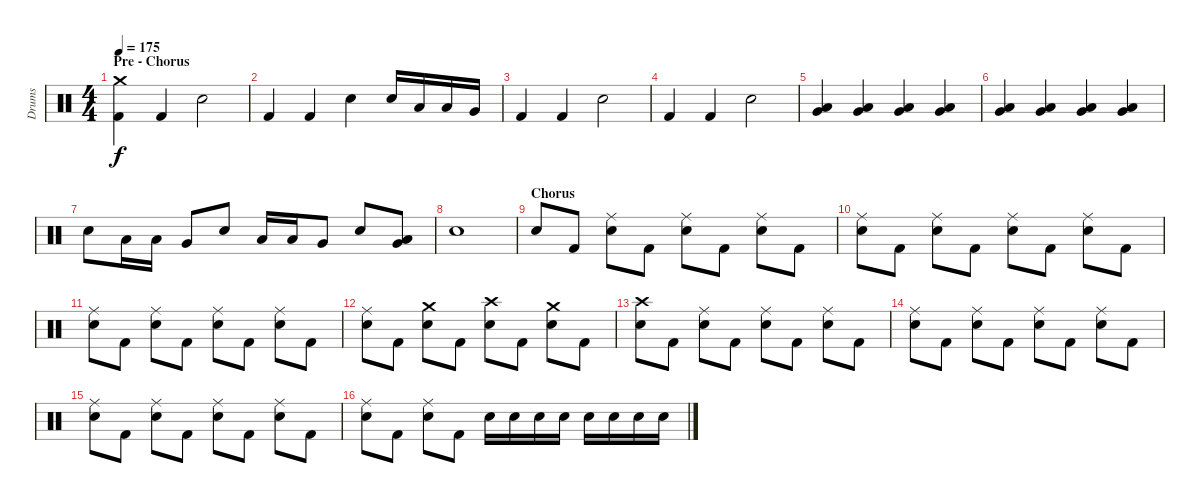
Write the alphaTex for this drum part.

\track ("Drums" "Drums") {instrument percussion}
\staff {score}
\articulation defaults
\ts (4 4)
\section ("" "Pre - Chorus")
\tempo 175
\clef neutral
\ks c
("Crash medium (hit)" "Kick (hit) 2").4{dy f} "Kick (hit) 2".4 "Electric Snare (hit)".2 |
"Kick (hit) 2".4 "Kick (hit) 2".4 "Electric Snare (hit)".4 "Electric Snare (hit)".16 "Low Tom (hit)".16 "Low Tom (hit)".16 "Very Low Tom (hit)".16 |
"Kick (hit) 2".4 "Kick (hit) 2".4 "Electric Snare (hit)".2 |
"Kick (hit) 2".4 "Kick (hit) 2".4 "Electric Snare (hit)".2 |
("Low Tom (hit)" "Very Low Tom (hit)").4 ("Low Tom (hit)" "Very Low Tom (hit)").4 ("Low Tom (hit)" "Very Low Tom (hit)").4 ("Low Tom (hit)" "Very Low Tom (hit)").4 |
("Low Tom (hit)" "Very Low Tom (hit)").4 ("Low Tom (hit)" "Very Low Tom (hit)").4 ("Low Tom (hit)" "Very Low Tom (hit)").4 ("Low Tom (hit)" "Very Low Tom (hit)").4 |
"Electric Snare (hit)".8 "Low Tom (hit)".16 "Low Tom (hit)".16 "Very Low Tom (hit)".8 "Electric Snare (hit)".8 "Low Tom (hit)".16 "Low Tom (hit)".16 "Very Low Tom (hit)".8 "Electric Snare (hit)".8 ("Low Tom (hit)" "Very Low Tom (hit)").8 |
"Electric Snare (hit)".1 |
\section ("" "Chorus")
"Electric Snare (hit)".8 "Kick (hit) 2".8 ("Ride (middle)" "Electric Snare (hit)").8 "Kick (hit) 2".8 ("Ride (middle)" "Electric Snare (hit)").8 "Kick (hit) 2".8 ("Ride (middle)" "Electric Snare (hit)").8 "Kick (hit) 2".8 |
("Ride (middle)" "Electric Snare (hit)").8 "Kick (hit) 2".8 ("Ride (middle)" "Electric Snare (hit)").8 "Kick (hit) 2".8 ("Ride (middle)" "Electric Snare (hit)").8 "Kick (hit) 2".8 ("Ride (middle)" "Electric Snare (hit)").8 "Kick (hit) 2".8 |
("Ride (middle)" "Electric Snare (hit)").8 "Kick (hit) 2".8 ("Ride (middle)" "Electric Snare (hit)").8 "Kick (hit) 2".8 ("Ride (middle)" "Electric Snare (hit)").8 "Kick (hit) 2".8 ("Ride (middle)" "Electric Snare (hit)").8 "Kick (hit) 2".8 |
("Ride (middle)" "Electric Snare (hit)").8 "Kick (hit) 2".8 ("Crash medium (hit)" "Electric Snare (hit)").8 "Kick (hit) 2".8 ("Crash high (hit)" "Electric Snare (hit)").8 "Kick (hit) 2".8 ("Crash medium (hit)" "Electric Snare (hit)").8 "Kick (hit) 2".8 |
("Crash high (hit)" "Electric Snare (hit)").8 "Kick (hit) 2".8 ("Ride (middle)" "Electric Snare (hit)").8 "Kick (hit) 2".8 ("Ride (middle)" "Electric Snare (hit)").8 "Kick (hit) 2".8 ("Ride (middle)" "Electric Snare (hit)").8 "Kick (hit) 2".8 |
("Ride (middle)" "Electric Snare (hit)").8 "Kick (hit) 2".8 ("Ride (middle)" "Electric Snare (hit)").8 "Kick (hit) 2".8 ("Ride (middle)" "Electric Snare (hit)").8 "Kick (hit) 2".8 ("Ride (middle)" "Electric Snare (hit)").8 "Kick (hit) 2".8 |
("Ride (middle)" "Electric Snare (hit)").8 "Kick (hit) 2".8 ("Ride (middle)" "Electric Snare (hit)").8 "Kick (hit) 2".8 ("Ride (middle)" "Electric Snare (hit)").8 "Kick (hit) 2".8 ("Ride (middle)" "Electric Snare (hit)").8 "Kick (hit) 2".8 |
("Ride (middle)" "Electric Snare (hit)").8 "Kick (hit) 2".8 ("Ride (middle)" "Electric Snare (hit)").8 "Kick (hit) 2".8 "Electric Snare (hit)".16 "Electric Snare (hit)".16 "Electric Snare (hit)".16 "Electric Snare (hit)".16 "Electric Snare (hit)".16 "Electric Snare (hit)".16 "Electric Snare (hit)".16 "Electric Snare (hit)".16
